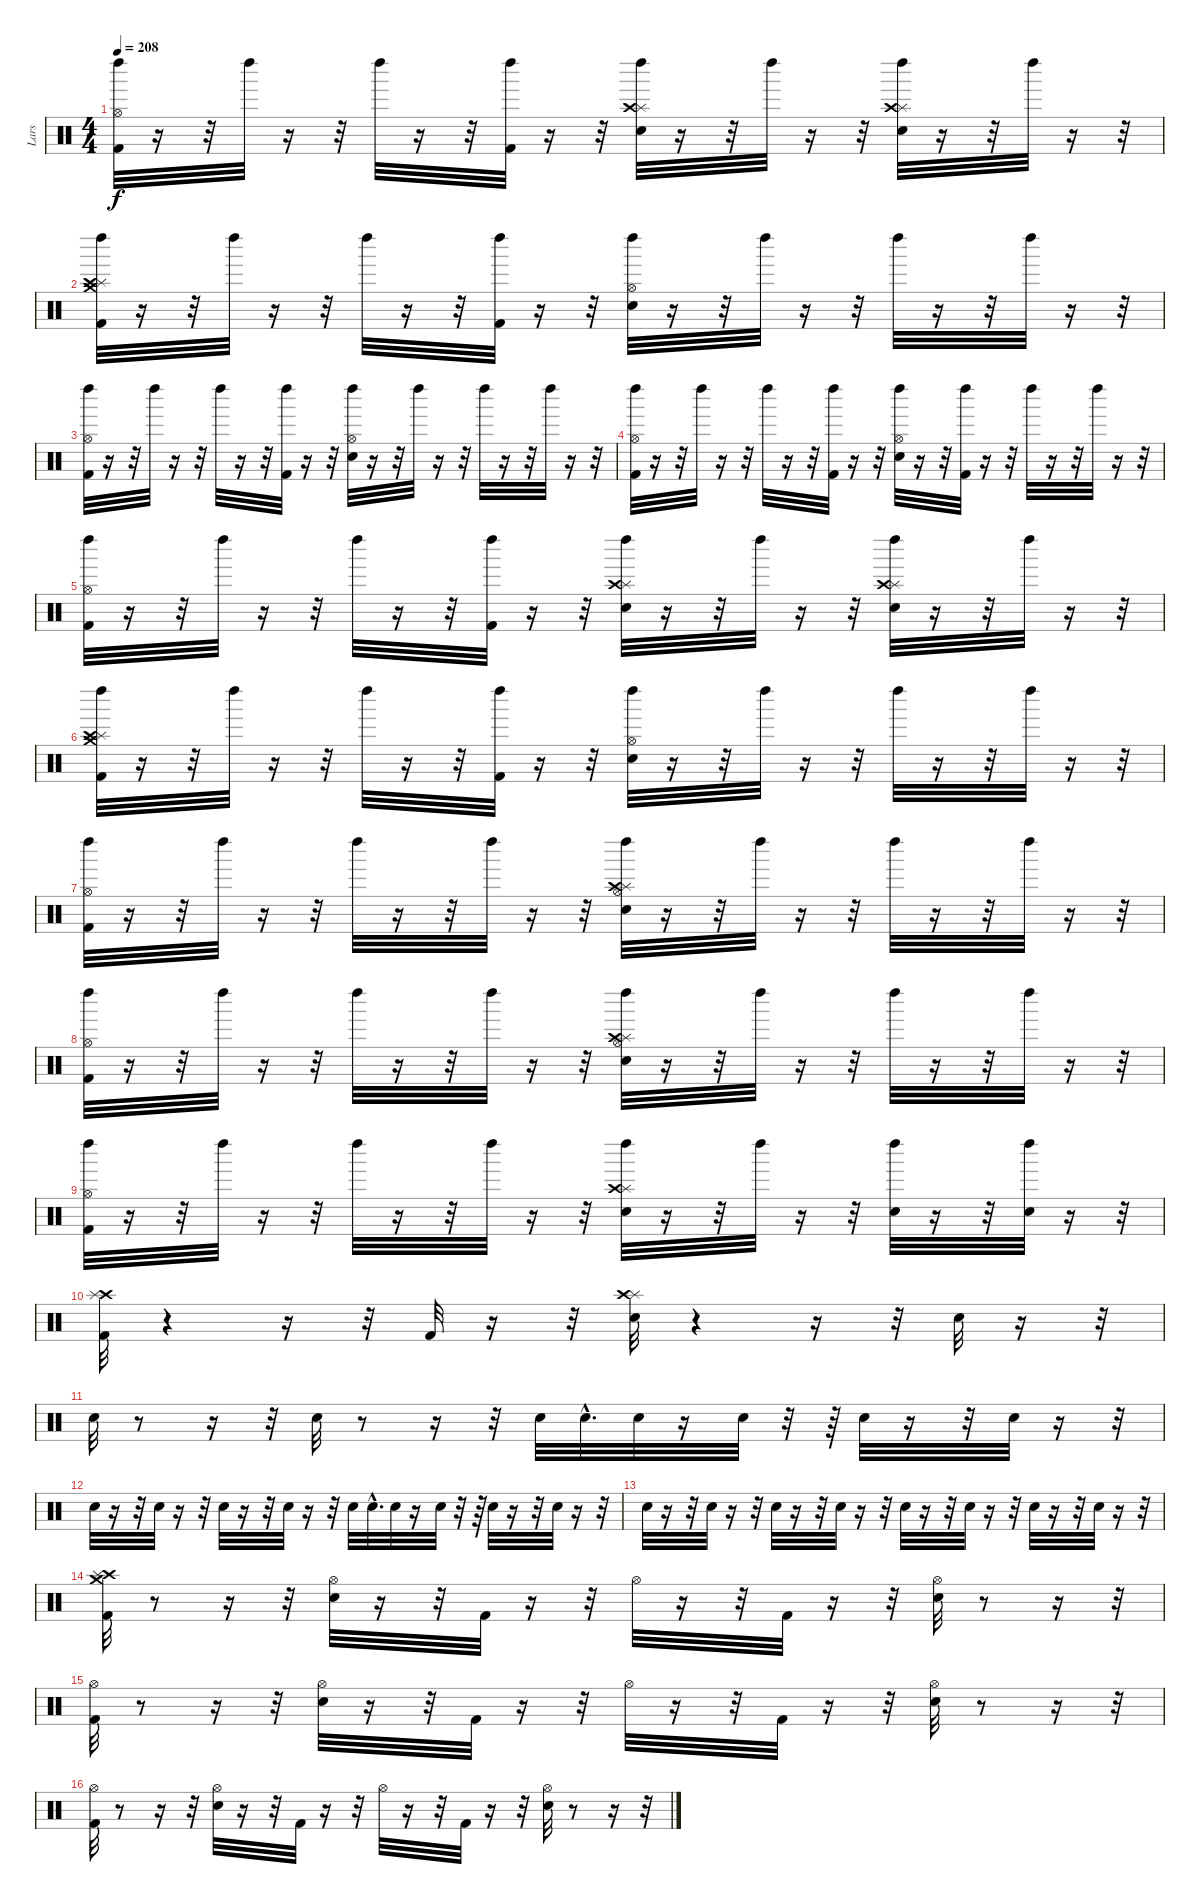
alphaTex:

\track ("Lars" "Lars") {instrument percussion}
\staff {score}
\articulation defaults
\ts (4 4)
\tempo 208
\clef neutral
\ks c
("Left Maraca (hit)" "Hi-Hat (open)" "Kick (hit) 2").32{dy f} r.16 r.32 "Left Maraca (hit)".32 r.16 r.32 "Left Maraca (hit)".32 r.16 r.32 ("Left Maraca (hit)" "Kick (hit) 2").32 r.16 r.32 ("Splash (hit)" "Crash high (hit)" "Left Maraca (hit)" "Snare (hit) 2").32 r.16 r.32 "Left Maraca (hit)".32 r.16 r.32 ("Splash (hit)" "Crash high (hit)" "Snare (hit) 2" "Left Maraca (hit)").32 r.16 r.32 "Left Maraca (hit)".32 r.16 r.32 |
("Left Maraca (hit)" "Crash medium (hit)" "Splash (hit)" "Crash high (hit)" "Kick (hit) 2").32 r.16 r.32 "Left Maraca (hit)".32 r.16 r.32 "Left Maraca (hit)".32 r.16 r.32 ("Kick (hit) 2" "Left Maraca (hit)").32 r.16 r.32 ("Left Maraca (hit)" "Hi-Hat (open)" "Snare (hit) 2").32 r.16 r.32 "Left Maraca (hit)".32 r.16 r.32 "Left Maraca (hit)".32 r.16 r.32 "Left Maraca (hit)".32 r.16 r.32 |
("Left Maraca (hit)" "Hi-Hat (open)" "Kick (hit) 2").32 r.16 r.32 "Left Maraca (hit)".32 r.16 r.32 "Left Maraca (hit)".32 r.16 r.32 ("Left Maraca (hit)" "Kick (hit) 2").32 r.16 r.32 ("Left Maraca (hit)" "Hi-Hat (open)" "Snare (hit) 2").32 r.16 r.32 "Left Maraca (hit)".32 r.16 r.32 "Left Maraca (hit)".32 r.16 r.32 "Left Maraca (hit)".32 r.16 r.32 |
("Left Maraca (hit)" "Hi-Hat (open)" "Kick (hit) 2").32 r.16 r.32 "Left Maraca (hit)".32 r.16 r.32 "Left Maraca (hit)".32 r.16 r.32 ("Left Maraca (hit)" "Kick (hit) 2").32 r.16 r.32 ("Left Maraca (hit)" "Hi-Hat (open)" "Snare (hit) 2").32 r.16 r.32 ("Kick (hit) 2" "Left Maraca (hit)").32 r.16 r.32 "Left Maraca (hit)".32 r.16 r.32 "Left Maraca (hit)".32 r.16 r.32 |
("Left Maraca (hit)" "Hi-Hat (open)" "Kick (hit) 2").32 r.16 r.32 "Left Maraca (hit)".32 r.16 r.32 "Left Maraca (hit)".32 r.16 r.32 ("Left Maraca (hit)" "Kick (hit) 2").32 r.16 r.32 ("Splash (hit)" "Crash high (hit)" "Left Maraca (hit)" "Snare (hit) 2").32 r.16 r.32 "Left Maraca (hit)".32 r.16 r.32 ("Splash (hit)" "Crash high (hit)" "Snare (hit) 2" "Left Maraca (hit)").32 r.16 r.32 "Left Maraca (hit)".32 r.16 r.32 |
("Left Maraca (hit)" "Crash medium (hit)" "Splash (hit)" "Crash high (hit)" "Kick (hit) 2").32 r.16 r.32 "Left Maraca (hit)".32 r.16 r.32 "Left Maraca (hit)".32 r.16 r.32 ("Kick (hit) 2" "Left Maraca (hit)").32 r.16 r.32 ("Left Maraca (hit)" "Hi-Hat (open)" "Snare (hit) 2").32 r.16 r.32 "Left Maraca (hit)".32 r.16 r.32 "Left Maraca (hit)".32 r.16 r.32 "Left Maraca (hit)".32 r.16 r.32 |
("Left Maraca (hit)" "Hi-Hat (open)" "Kick (hit) 2").32 r.16 r.32 "Left Maraca (hit)".32 r.16 r.32 "Left Maraca (hit)".32 r.16 r.32 "Left Maraca (hit)".32 r.16 r.32 ("Splash (hit)" "Crash high (hit)" "Left Maraca (hit)" "Hi-Hat (open)" "Snare (hit) 2").32 r.16 r.32 "Left Maraca (hit)".32 r.16 r.32 "Left Maraca (hit)".32 r.16 r.32 "Left Maraca (hit)".32 r.16 r.32 |
("Left Maraca (hit)" "Hi-Hat (open)" "Kick (hit) 2").32 r.16 r.32 "Left Maraca (hit)".32 r.16 r.32 "Left Maraca (hit)".32 r.16 r.32 "Left Maraca (hit)".32 r.16 r.32 ("Splash (hit)" "Crash high (hit)" "Left Maraca (hit)" "Hi-Hat (open)" "Snare (hit) 2").32 r.16 r.32 "Left Maraca (hit)".32 r.16 r.32 "Left Maraca (hit)".32 r.16 r.32 "Left Maraca (hit)".32 r.16 r.32 |
("Left Maraca (hit)" "Hi-Hat (open)" "Kick (hit) 2").32 r.16 r.32 "Left Maraca (hit)".32 r.16 r.32 "Left Maraca (hit)".32 r.16 r.32 "Left Maraca (hit)".32 r.16 r.32 ("Splash (hit)" "Crash high (hit)" "Left Maraca (hit)" "Snare (hit) 2").32 r.16 r.32 "Left Maraca (hit)".32 r.16 r.32 ("Snare (hit) 2" "Left Maraca (hit)").32 r.16 r.32 ("Snare (hit) 2" "Left Maraca (hit)").32 r.16 r.32 |
("Kick (hit) 2" "Crash high (hit)" "Splash (hit)").32 r.4 r.16 r.32 "Kick (hit) 2".32 r.16 r.32 ("Splash (hit)" "Crash high (hit)" "Snare (hit) 2").32 r.4 r.16 r.32 "Snare (hit) 2".32 r.16 r.32 |
"Snare (hit) 2".32 r.8 r.16 r.32 "Snare (hit) 2".32 r.8 r.16 r.32 "Snare (hit) 2".32 "Snare (hit) 2"{hac}.32{d} "Snare (hit) 2".32 r.16 "Snare (hit) 2".32 r.32 r.64 "Snare (hit) 2".32 r.16 r.32 "Snare (hit) 2".32 r.16 r.32 |
"Snare (hit) 2".32 r.16 r.32 "Snare (hit) 2".32 r.16 r.32 "Snare (hit) 2".32 r.16 r.32 "Snare (hit) 2".32 r.16 r.32 "Snare (hit) 2".32 "Snare (hit) 2"{hac}.32{d} "Snare (hit) 2".32 r.16 "Snare (hit) 2".32 r.32 r.64 "Snare (hit) 2".32 r.16 r.32 "Snare (hit) 2".32 r.16 r.32 |
"Snare (hit) 2".32 r.16 r.32 "Snare (hit) 2".32 r.16 r.32 "Snare (hit) 2".32 r.16 r.32 "Snare (hit) 2".32 r.16 r.32 "Snare (hit) 2".32 r.16 r.32 "Snare (hit) 2".32 r.16 r.32 "Snare (hit) 2".32 r.16 r.32 "Snare (hit) 2".32 r.16 r.32 |
("Kick (hit) 2" "Crash high (hit)" "Crash medium (hit)" "Splash (hit)").32 r.8 r.16 r.32 ("Snare (hit) 2" "Hi-Hat (open)").32 r.16 r.32 "Kick (hit) 2".32 r.16 r.32 "Hi-Hat (open)".32 r.16 r.32 "Kick (hit) 2".32 r.16 r.32 ("Snare (hit) 2" "Hi-Hat (open)").32 r.8 r.16 r.32 |
("Kick (hit) 2" "Hi-Hat (open)").32 r.8 r.16 r.32 ("Snare (hit) 2" "Hi-Hat (open)").32 r.16 r.32 "Kick (hit) 2".32 r.16 r.32 "Hi-Hat (open)".32 r.16 r.32 "Kick (hit) 2".32 r.16 r.32 ("Snare (hit) 2" "Hi-Hat (open)").32 r.8 r.16 r.32 |
("Kick (hit) 2" "Hi-Hat (open)").32 r.8 r.16 r.32 ("Snare (hit) 2" "Hi-Hat (open)").32 r.16 r.32 "Kick (hit) 2".32 r.16 r.32 "Hi-Hat (open)".32 r.16 r.32 "Kick (hit) 2".32 r.16 r.32 ("Snare (hit) 2" "Hi-Hat (open)").32 r.8 r.16 r.32
